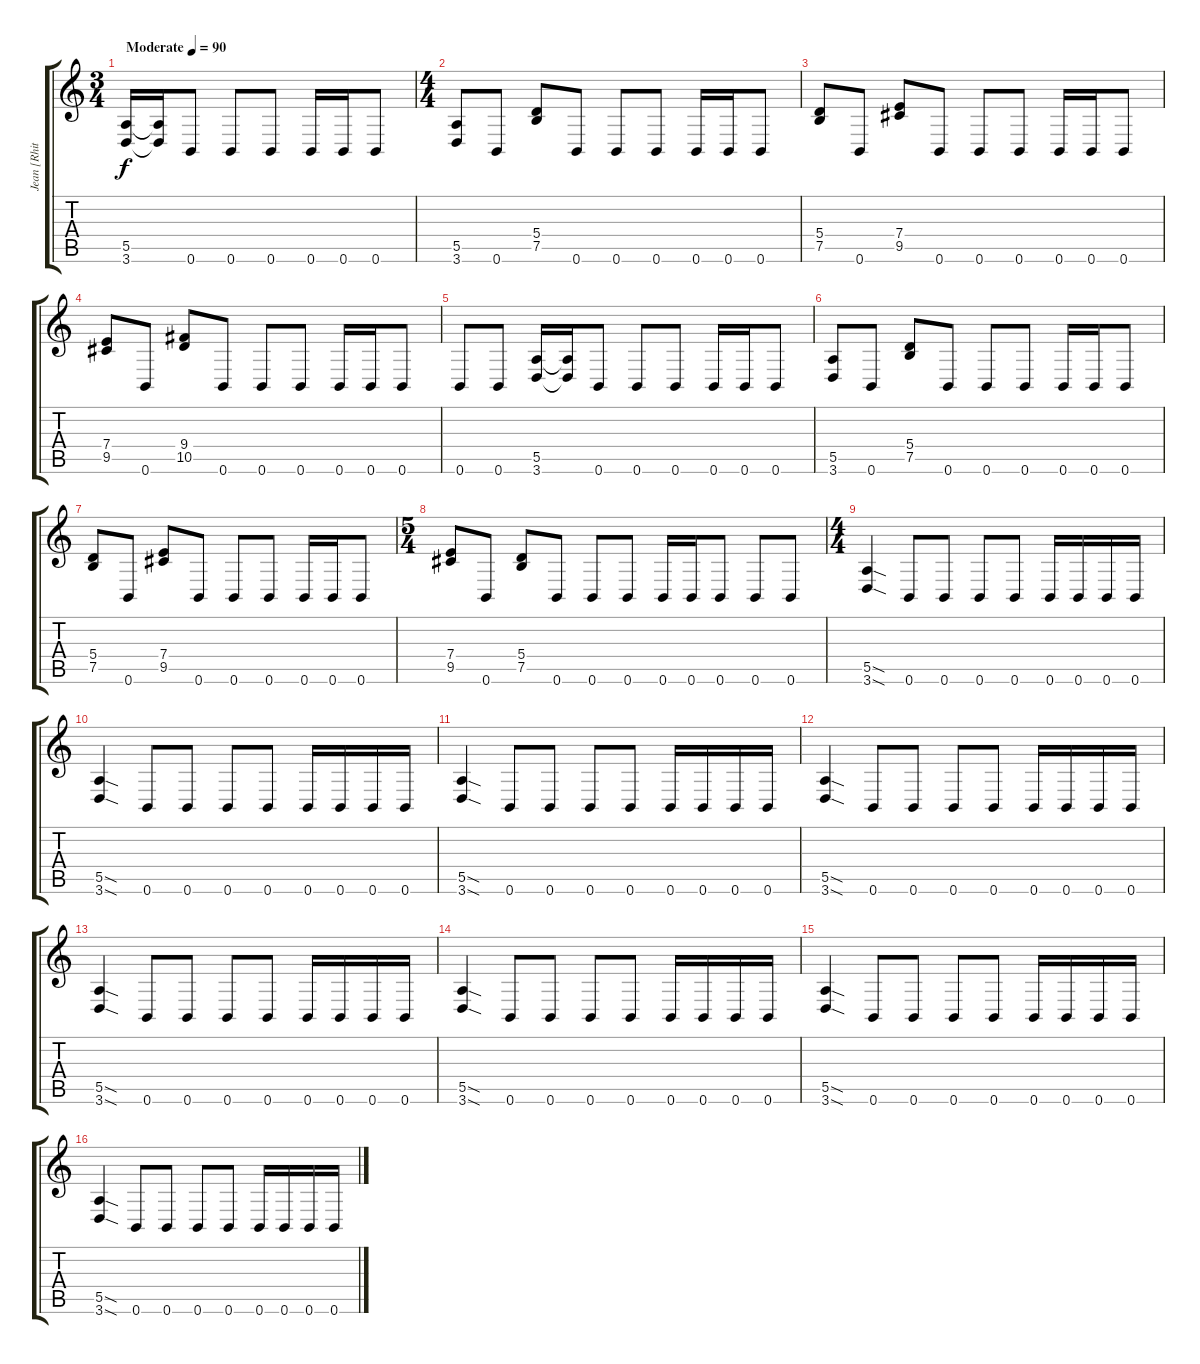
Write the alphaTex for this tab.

\track ("Jean [Rhitm]" "Jean [Rhit") {instrument distortionguitar}
\staff {score tabs}
\tuning (B3 Gb3 D3 A2 E2 B1) {hide}
\ts (3 4)
\tempo (90 "Moderate")
\clef g2
\ks c
(5.5 3.6).16{dy f instrument distortionguitar} (5.5{t} 3.6{t}).16 0.6.8 0.6.8 0.6.8 0.6.16 0.6.16 0.6.8 |
\ts (4 4)
(5.5 3.6).8 0.6.8 (5.4 7.5).8 0.6.8 0.6.8 0.6.8 0.6.16 0.6.16 0.6.8 |
(5.4 7.5).8 0.6.8 (7.4 9.5).8 0.6.8 0.6.8 0.6.8 0.6.16 0.6.16 0.6.8 |
(7.4 9.5).8 0.6.8 (9.4 10.5).8 0.6.8 0.6.8 0.6.8 0.6.16 0.6.16 0.6.8 |
0.6.8 0.6.8 (5.5 3.6).16 (5.5{t} 3.6{t}).16 0.6.8 0.6.8 0.6.8 0.6.16 0.6.16 0.6.8 |
(5.5 3.6).8 0.6.8 (5.4 7.5).8 0.6.8 0.6.8 0.6.8 0.6.16 0.6.16 0.6.8 |
(5.4 7.5).8 0.6.8 (7.4 9.5).8 0.6.8 0.6.8 0.6.8 0.6.16 0.6.16 0.6.8 |
\ts (5 4)
(7.4 9.5).8 0.6.8 (5.4 7.5).8 0.6.8 0.6.8 0.6.8 0.6.16 0.6.16 0.6.8 0.6.8 0.6.8 |
\ts (4 4)
(5.5{sod} 3.6{sod}).4 0.6.8 0.6.8 0.6.8 0.6.8 0.6.16 0.6.16 0.6.16 0.6.16 |
(5.5{sod} 3.6{sod}).4 0.6.8 0.6.8 0.6.8 0.6.8 0.6.16 0.6.16 0.6.16 0.6.16 |
(5.5{sod} 3.6{sod}).4 0.6.8 0.6.8 0.6.8 0.6.8 0.6.16 0.6.16 0.6.16 0.6.16 |
(5.5{sod} 3.6{sod}).4 0.6.8 0.6.8 0.6.8 0.6.8 0.6.16 0.6.16 0.6.16 0.6.16 |
(5.5{sod} 3.6{sod}).4 0.6.8 0.6.8 0.6.8 0.6.8 0.6.16 0.6.16 0.6.16 0.6.16 |
(5.5{sod} 3.6{sod}).4 0.6.8 0.6.8 0.6.8 0.6.8 0.6.16 0.6.16 0.6.16 0.6.16 |
(5.5{sod} 3.6{sod}).4 0.6.8 0.6.8 0.6.8 0.6.8 0.6.16 0.6.16 0.6.16 0.6.16 |
(5.5{sod} 3.6{sod}).4 0.6.8 0.6.8 0.6.8 0.6.8 0.6.16 0.6.16 0.6.16 0.6.16
